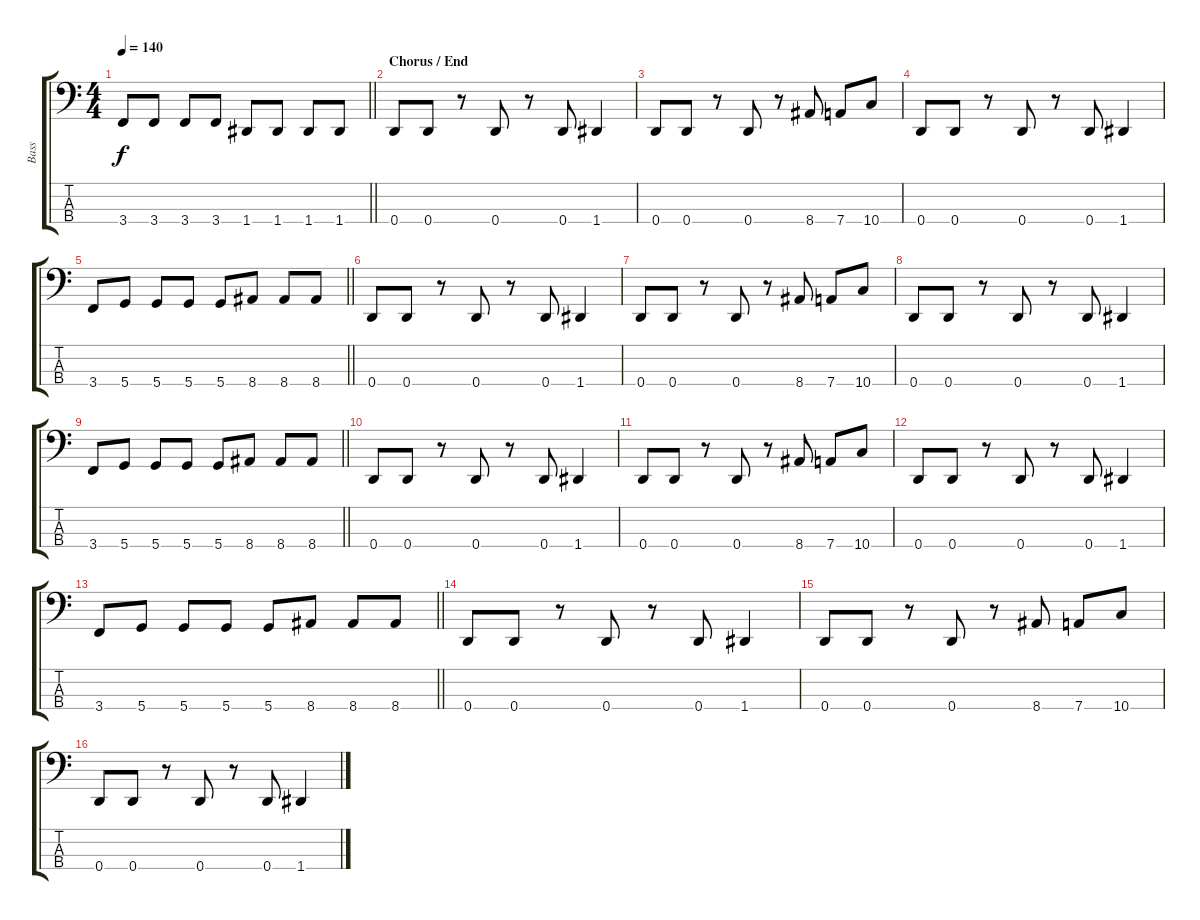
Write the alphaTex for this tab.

\track ("Bass" "Bass") {instrument electricbassfinger}
\staff {score tabs}
\tuning (G2 D2 A1 D1) {hide}
\ts (4 4)
\tempo 140
\clef f4
\barLineRight lightlight
\ks c
3.4.8{dy f} 3.4.8 3.4.8 3.4.8 1.4.8 1.4.8 1.4.8 1.4.8 |
\section ("" "Chorus / End")
0.4.8 0.4.8 r.8 0.4.8 r.8 0.4.8 1.4.4 |
0.4.8 0.4.8 r.8 0.4.8 r.8 8.4.8 7.4.8 10.4.8 |
0.4.8 0.4.8 r.8 0.4.8 r.8 0.4.8 1.4.4 |
\barLineRight lightlight
3.4.8 5.4.8 5.4.8 5.4.8 5.4.8 8.4.8 8.4.8 8.4.8 |
\section ("" "")
0.4.8 0.4.8 r.8 0.4.8 r.8 0.4.8 1.4.4 |
0.4.8 0.4.8 r.8 0.4.8 r.8 8.4.8 7.4.8 10.4.8 |
0.4.8 0.4.8 r.8 0.4.8 r.8 0.4.8 1.4.4 |
\barLineRight lightlight
3.4.8 5.4.8 5.4.8 5.4.8 5.4.8 8.4.8 8.4.8 8.4.8 |
\section ("" "")
0.4.8 0.4.8 r.8 0.4.8 r.8 0.4.8 1.4.4 |
0.4.8 0.4.8 r.8 0.4.8 r.8 8.4.8 7.4.8 10.4.8 |
0.4.8 0.4.8 r.8 0.4.8 r.8 0.4.8 1.4.4 |
\barLineRight lightlight
3.4.8 5.4.8 5.4.8 5.4.8 5.4.8 8.4.8 8.4.8 8.4.8 |
\section ("" "")
0.4.8 0.4.8 r.8 0.4.8 r.8 0.4.8 1.4.4 |
0.4.8 0.4.8 r.8 0.4.8 r.8 8.4.8 7.4.8 10.4.8 |
0.4.8 0.4.8 r.8 0.4.8 r.8 0.4.8 1.4.4
